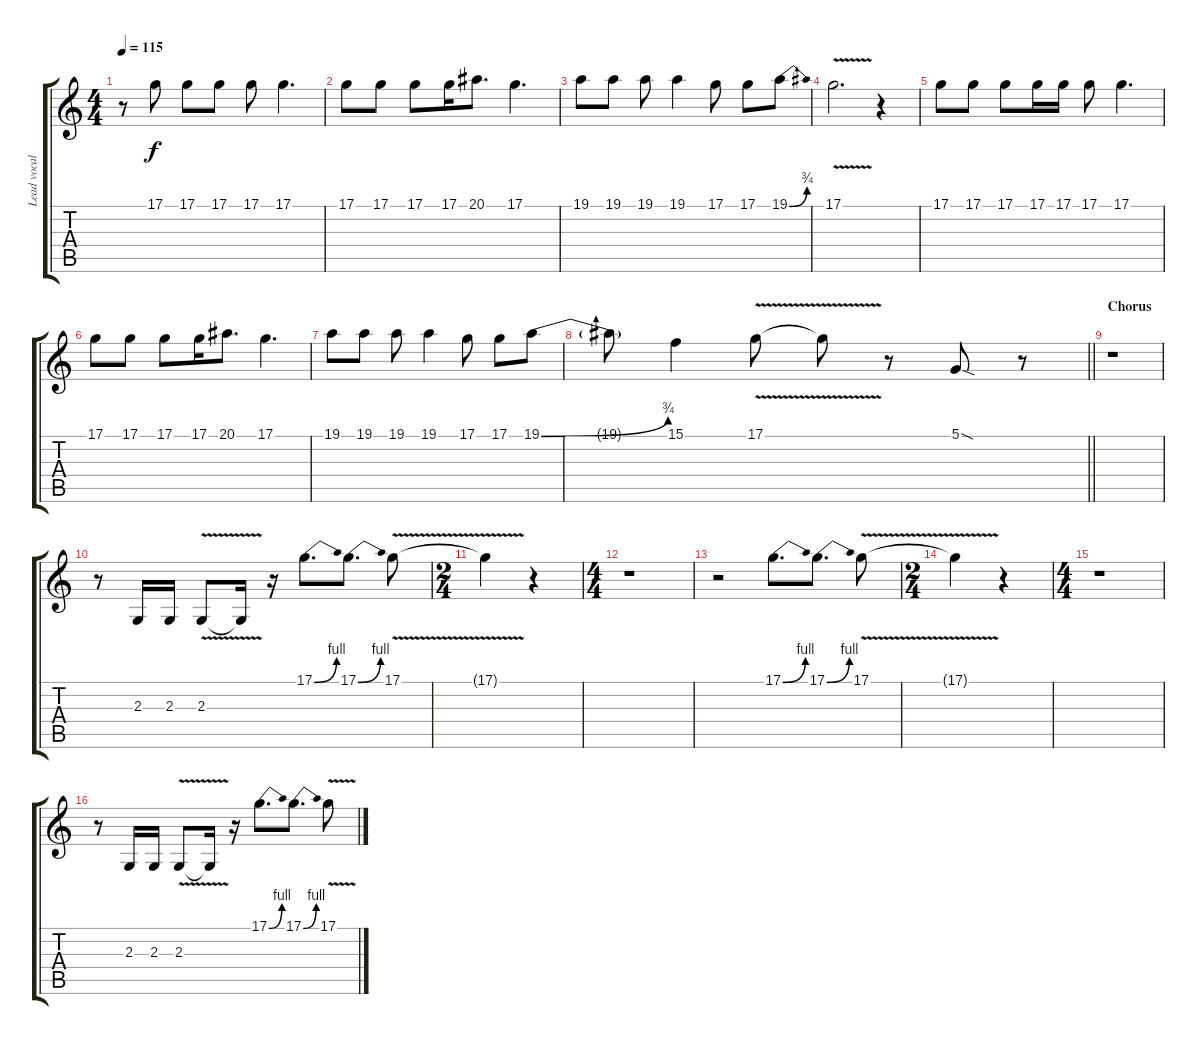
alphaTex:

\track ("Lead vocals" "Lead vocal") {instrument lead2sawtooth}
\staff {score tabs}
\tuning (D4 A3 F3 C3 G2 D2) {hide}
\ts (4 4)
\tempo 115
\clef g2
\ks c
r.8{dy f} 17.1.8 17.1.8 17.1.8 17.1.8 17.1.4{d} |
17.1.8 17.1.8 17.1.8 17.1.16 20.1.8{d} 17.1.4{d} |
19.1.8 19.1.8 19.1.8 19.1.4 17.1.8 17.1.8 19.1{be (bend 0 0 60 3)}.8 |
17.1{v}.2{d} r.4 |
17.1.8 17.1.8 17.1.8 17.1.16 17.1.16 17.1.8 17.1.4{d} |
17.1.8 17.1.8 17.1.8 17.1.16 20.1.8{d} 17.1.4{d} |
19.1.8 19.1.8 19.1.8 19.1.4 17.1.8 17.1.8 19.1{be (bend 0 0 60 3)}.8 |
\barLineRight lightlight
19.1{t}.8 15.1.4 17.1{v}.8 17.1{t}.8 r.8 5.1{sod}.8 r.8 |
\section ("" "Chorus")
r.1 |
r.8 2.3.16 2.3.16 2.3{v}.8 2.3{t}.16 r.16 17.1{be (bend 0 0 60 4)}.8{d} 17.1{be (bend 0 0 60 4)}.8{d} 17.1{v}.8 |
\ts (2 4)
17.1{t}.4 r.4 |
\ts (4 4)
r.1 |
r.2 17.1{be (bend 0 0 60 4)}.8{d} 17.1{be (bend 0 0 60 4)}.8{d} 17.1{v}.8 |
\ts (2 4)
17.1{t}.4 r.4 |
\ts (4 4)
r.1 |
r.8 2.3.16 2.3.16 2.3{v}.8 2.3{t}.16 r.16 17.1{be (bend 0 0 60 4)}.8{d} 17.1{be (bend 0 0 60 4)}.8{d} 17.1{v}.8
